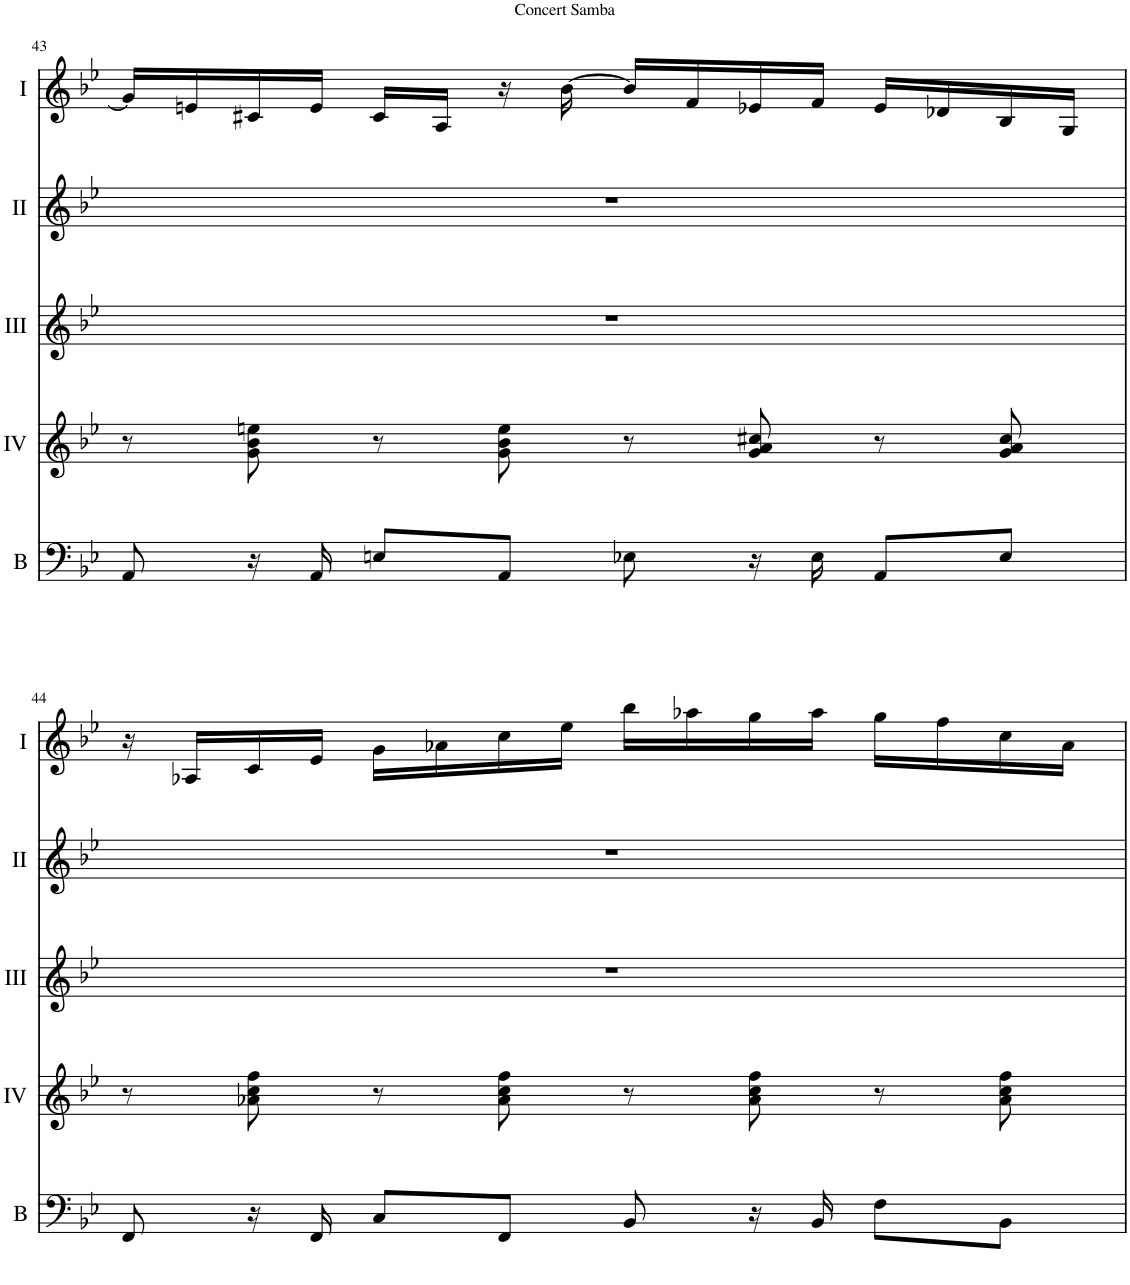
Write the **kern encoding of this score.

**kern	**kern	**kern	**kern	**kern
*part5	*part4	*part3	*part2	*part1
*staff5	*staff4	*staff3	*staff2	*staff1
*I"Bass	*I"Acc. 4	*I"Acc. 3	*I"Acc. 2	*I"Acc. 1
*I'B	*	*	*	*
!!LO:PB:g=z
*clefF4	*clefG2	*clefG2	*clefG2	*clefG2
*Trd7c12	*Trd7c12	*Trd7c12	*Trd7c12	*Trd7c12
*k[b-e-]	*k[b-e-]	*k[b-e-]	*k[b-e-]	*k[b-e-]
*M4/4	*M4/4	*M4/4	*M4/4	*M4/4
*met(c)	*met(c)	*met(c)	*met(c)	*met(c)
=43	=43	=43	=43	=43
8AA/	8r	1r	1r	16gg/LL]
.	.	.	.	16een/
16r	8g\ 8b-\ 8een\	.	.	16cc#X/
16AA/	.	.	.	16ee/JJ
8En/L	8r	.	.	16cc#/LL
.	.	.	.	16a/JJ
8AA/J	8g\ 8b-\ 8ee\	.	.	16r
.	.	.	.	[16bb-\
8E-X\	8r	.	.	16bb-/LL]
.	.	.	.	16ff/
16r	8g/ 8a/ 8cc#X/	.	.	16ee-X/
16E-\	.	.	.	16ff/JJ
8AA/L	8r	.	.	16ee-/LL
.	.	.	.	16dd-X/
8E-/J	8g/ 8a/ 8cc#/	.	.	16b-/
.	.	.	.	16g/JJ
!!LO:LB:g=z
=44	=44	=44	=44	=44
8FF/	8r	1r	1r	16r
.	.	.	.	16a-X/LL
16r	8a-X\ 8cc\ 8ff\	.	.	16cc/
16FF/	.	.	.	16ee-/JJ
8C/L	8r	.	.	16gg\LL
.	.	.	.	16aa-X\
8FF/J	8a-\ 8cc\ 8ff\	.	.	16ccc\
.	.	.	.	16eee-\JJ
8BB-/	8r	.	.	16bbb-\LL
.	.	.	.	16aaa-X\
16r	8a-\ 8cc\ 8ff\	.	.	16ggg\
16BB-/	.	.	.	16aaa-\JJ
8F\L	8r	.	.	16ggg\LL
.	.	.	.	16fff\
8BB-\J	8a-\ 8cc\ 8ff\	.	.	16ccc\
.	.	.	.	16aa-\JJ
=	=	=	=	=
*-	*-	*-	*-	*-
